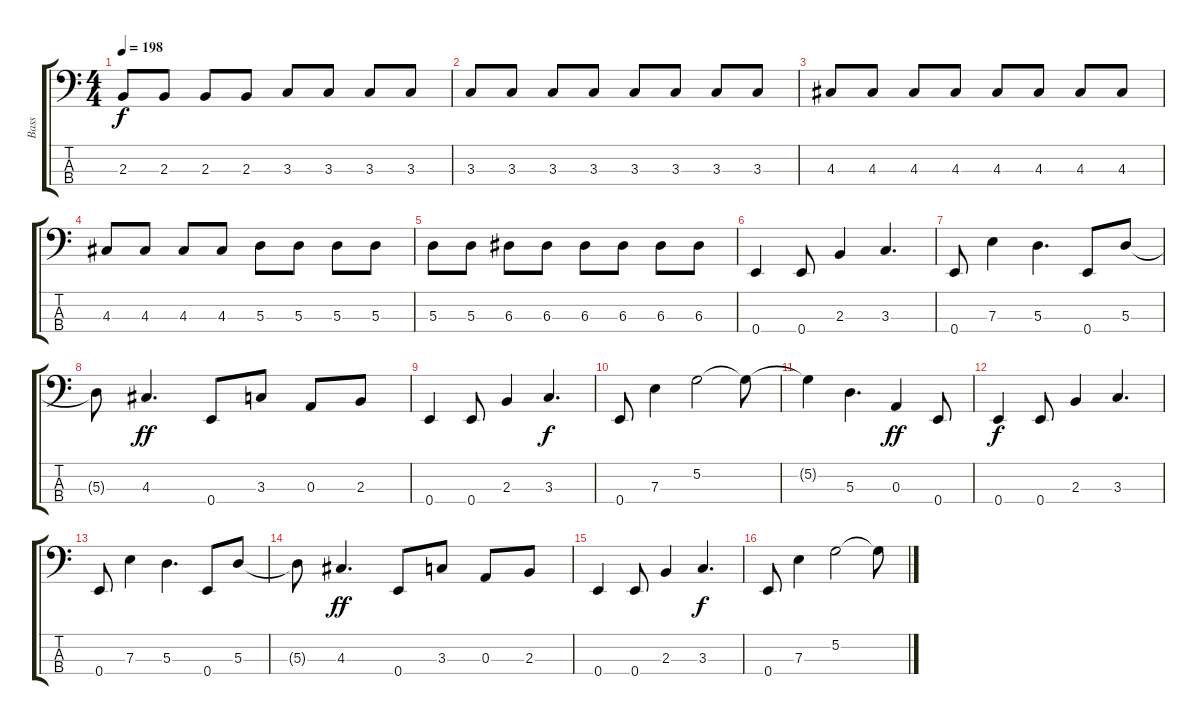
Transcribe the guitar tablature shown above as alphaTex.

\track ("Bass" "Bass") {instrument electricbassfinger}
\staff {score tabs}
\tuning (G2 D2 A1 E1) {hide}
\ts (4 4)
\tempo 198
\clef f4
\ks c
2.3.8{dy f} 2.3.8 2.3.8 2.3.8 3.3.8 3.3.8 3.3.8 3.3.8 |
3.3.8 3.3.8 3.3.8 3.3.8 3.3.8 3.3.8 3.3.8 3.3.8 |
4.3.8 4.3.8 4.3.8 4.3.8 4.3.8 4.3.8 4.3.8 4.3.8 |
4.3.8 4.3.8 4.3.8 4.3.8 5.3.8 5.3.8 5.3.8 5.3.8 |
5.3.8 5.3.8 6.3.8 6.3.8 6.3.8 6.3.8 6.3.8 6.3.8 |
0.4.4 0.4.8 2.3.4 3.3.4{d} |
0.4.8 7.3.4 5.3.4{d} 0.4.8 5.3.8 |
5.3{t}.8 4.3.4{d dy ff} 0.4.8 3.3.8 0.3.8 2.3.8 |
0.4.4 0.4.8 2.3.4 3.3.4{d dy f} |
0.4.8 7.3.4 5.2.2 5.2{t}.8 |
5.2{t}.4 5.3.4{d} 0.3.4{dy ff} 0.4.8 |
0.4.4{dy f} 0.4.8 2.3.4 3.3.4{d} |
0.4.8 7.3.4 5.3.4{d} 0.4.8 5.3.8 |
5.3{t}.8 4.3.4{d dy ff} 0.4.8 3.3.8 0.3.8 2.3.8 |
0.4.4 0.4.8 2.3.4 3.3.4{d dy f} |
0.4.8 7.3.4 5.2.2 5.2{t}.8
